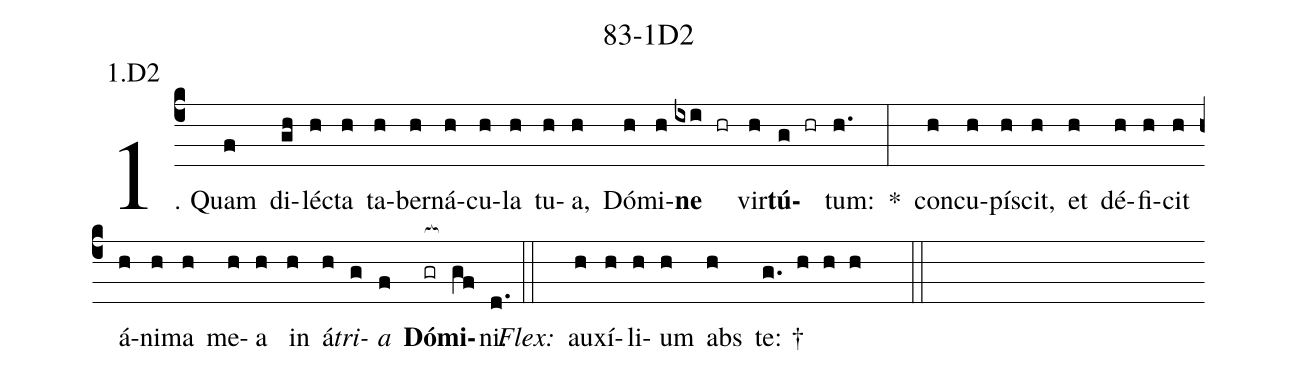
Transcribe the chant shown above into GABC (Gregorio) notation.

name: 83-1D2;
annotation: 1.D2;
%%
(c4)1. Quam(f) di(gh)léc(h)ta(h) ta(h)ber(h)ná(h)cu(h)la(h) tu(h)a,(h) Dó(h)mi(h)<b>ne</b>(ixi hr) vir(h)<b>tú</b>(g hr)tum:(h.) *(:) con(h)cu(h)pí(h)scit,(h) et(h) dé(h)fi(h)cit(h) á(h)ni(h)ma(h) me(h)a(h) in(h) á(h)<i>tri</i>(g)<i>a</i>(f) <b>Dó</b>(gr[ocb:1{])<b>mi</b>(gf[ocb:0}])ni.(d.) (::)
<i>Flex:</i>()  au(h)xí(h)li(h)um(h) abs(h) te: †(g. h h h  ::)
